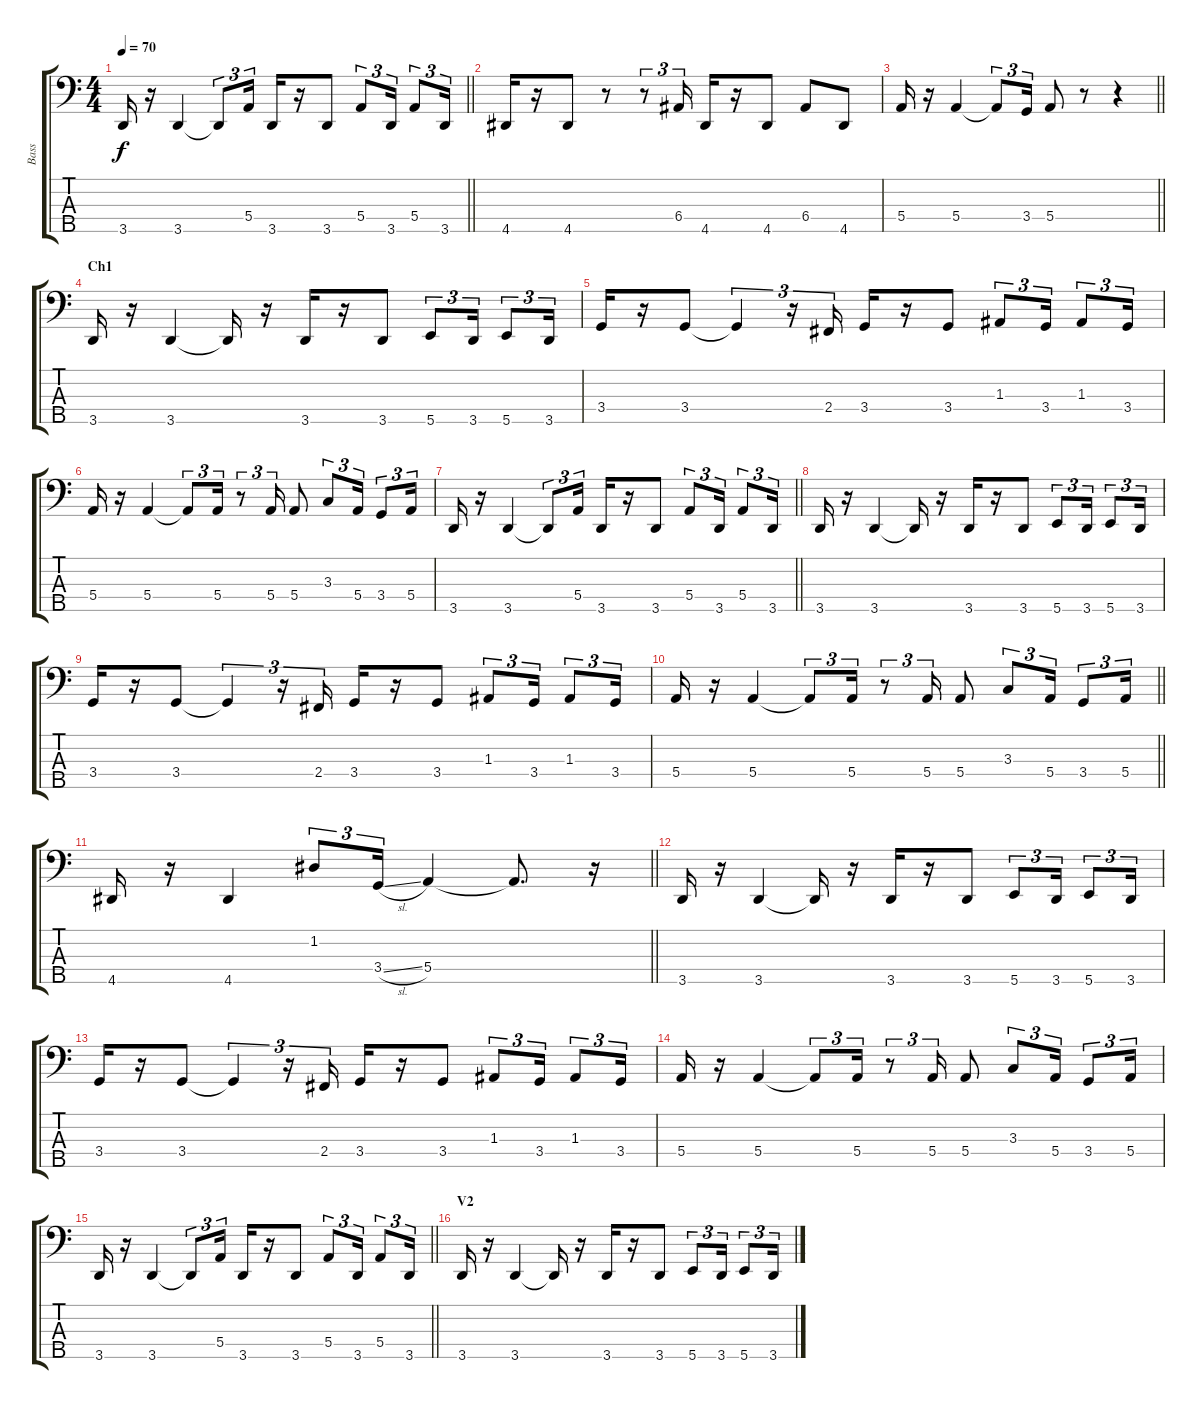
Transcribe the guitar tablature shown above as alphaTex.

\track ("Bass" "Bass") {instrument electricbassfinger}
\staff {score tabs}
\tuning (G2 D2 A1 E1 B0) {hide}
\ts (4 4)
\tempo 70
\clef f4
\barLineRight lightlight
\ks c
3.5.16{dy f} r.16 3.5.4 3.5{t}.8{tu (3 2)} 5.4.16{tu (3 2)} 3.5.16 r.16 3.5.8 5.4.8{tu (3 2)} 3.5.16{tu (3 2)} 5.4.8{tu (3 2)} 3.5.16{tu (3 2)} |
\section ("" "")
4.5.16 r.16 4.5.8 r.8 r.8{tu (3 2)} 6.4.16{tu (3 2)} 4.5.16 r.16 4.5.8 6.4.8 4.5.8 |
\barLineRight lightlight
5.4.16 r.16 5.4.4 5.4{t}.8{tu (3 2)} 3.4.16{tu (3 2)} 5.4.8 r.8 r.4 |
\section ("" "Ch1")
3.5.16 r.16 3.5.4 3.5{t}.16 r.16 3.5.16 r.16 3.5.8 5.5.8{tu (3 2)} 3.5.16{tu (3 2)} 5.5.8{tu (3 2)} 3.5.16{tu (3 2)} |
3.4.16 r.16 3.4.8 3.4{t}.4{tu (3 2)} r.16{tu (3 2)} 2.4.16{tu (3 2)} 3.4.16 r.16 3.4.8 1.3.8{tu (3 2)} 3.4.16{tu (3 2)} 1.3.8{tu (3 2)} 3.4.16{tu (3 2)} |
5.4.16 r.16 5.4.4 5.4{t}.8{tu (3 2)} 5.4.16{tu (3 2)} r.8{tu (3 2)} 5.4.16{tu (3 2)} 5.4.8 3.3.8{tu (3 2)} 5.4.16{tu (3 2)} 3.4.8{tu (3 2)} 5.4.16{tu (3 2)} |
\barLineRight lightlight
3.5.16 r.16 3.5.4 3.5{t}.8{tu (3 2)} 5.4.16{tu (3 2)} 3.5.16 r.16 3.5.8 5.4.8{tu (3 2)} 3.5.16{tu (3 2)} 5.4.8{tu (3 2)} 3.5.16{tu (3 2)} |
3.5.16 r.16 3.5.4 3.5{t}.16 r.16 3.5.16 r.16 3.5.8 5.5.8{tu (3 2)} 3.5.16{tu (3 2)} 5.5.8{tu (3 2)} 3.5.16{tu (3 2)} |
3.4.16 r.16 3.4.8 3.4{t}.4{tu (3 2)} r.16{tu (3 2)} 2.4.16{tu (3 2)} 3.4.16 r.16 3.4.8 1.3.8{tu (3 2)} 3.4.16{tu (3 2)} 1.3.8{tu (3 2)} 3.4.16{tu (3 2)} |
\barLineRight lightlight
5.4.16 r.16 5.4.4 5.4{t}.8{tu (3 2)} 5.4.16{tu (3 2)} r.8{tu (3 2)} 5.4.16{tu (3 2)} 5.4.8 3.3.8{tu (3 2)} 5.4.16{tu (3 2)} 3.4.8{tu (3 2)} 5.4.16{tu (3 2)} |
\section ("" "")
\barLineRight lightlight
4.5.16 r.16 4.5.4 1.2.8{tu (3 2)} 3.4{sl}.16{tu (3 2)} 5.4.4 5.4{t}.8{d} r.16 |
\section ("" "")
3.5.16 r.16 3.5.4 3.5{t}.16 r.16 3.5.16 r.16 3.5.8 5.5.8{tu (3 2)} 3.5.16{tu (3 2)} 5.5.8{tu (3 2)} 3.5.16{tu (3 2)} |
3.4.16 r.16 3.4.8 3.4{t}.4{tu (3 2)} r.16{tu (3 2)} 2.4.16{tu (3 2)} 3.4.16 r.16 3.4.8 1.3.8{tu (3 2)} 3.4.16{tu (3 2)} 1.3.8{tu (3 2)} 3.4.16{tu (3 2)} |
5.4.16 r.16 5.4.4 5.4{t}.8{tu (3 2)} 5.4.16{tu (3 2)} r.8{tu (3 2)} 5.4.16{tu (3 2)} 5.4.8 3.3.8{tu (3 2)} 5.4.16{tu (3 2)} 3.4.8{tu (3 2)} 5.4.16{tu (3 2)} |
\barLineRight lightlight
3.5.16 r.16 3.5.4 3.5{t}.8{tu (3 2)} 5.4.16{tu (3 2)} 3.5.16 r.16 3.5.8 5.4.8{tu (3 2)} 3.5.16{tu (3 2)} 5.4.8{tu (3 2)} 3.5.16{tu (3 2)} |
\section ("" "V2")
3.5.16 r.16 3.5.4 3.5{t}.16 r.16 3.5.16 r.16 3.5.8 5.5.8{tu (3 2)} 3.5.16{tu (3 2)} 5.5.8{tu (3 2)} 3.5.16{tu (3 2)}
